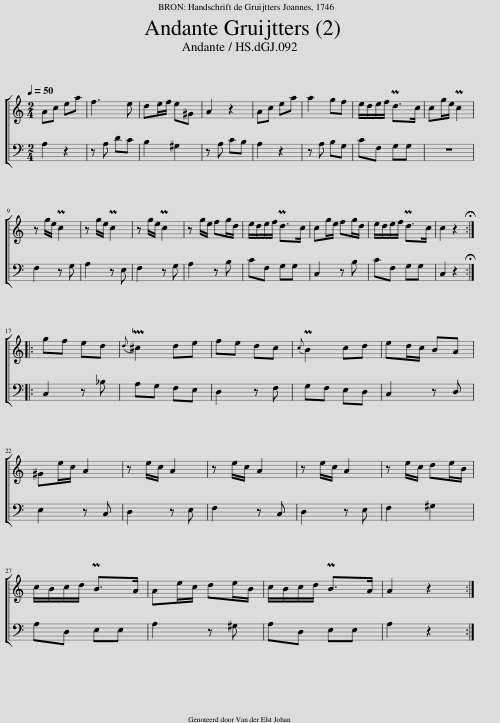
X:1
%%score [ 1 2 ]
L:1/8
Q:1/4=50
M:2/4
I:linebreak $
K:C
V:1 treble
V:2 bass
V:1
 Ac ea | f3 e | de/f/ e^G | A2 z2 | Ac ea | %5
 a2 gf | e/d/e/f/ Pd>c | cg/e/ Pc2 |$ z g/e/ Pc2 | z g/e/ Pc2 | %10
 z g/e/ Pc2 | z g/e/ fg/d/ | e/d/e/f/ Pd>c | cg/e/ fg/d/ | e/d/e/f/ Pd>c | %15
 c2 z2 ::$ gf ed |{d} P^c2 de | fe dc |{c} PB2 cd | %20
 ed/c/ BA |$ ^Ge/c/ A2 | z e/c/ A2 | z e/c/ A2 | z e/c/ A2 | %25
 z e/c/ de/B/ |$ c/B/c/d/ PB>A | Ae/c/ de/B/ | c/B/c/d/ PB>A | A2 z2 :| %30
V:2
 A,2 z2 | z A, DC | B,2 ^G,2 | z A, CB, | A,2 z2 | %5
 z A, B,G, | CF, G,G, | z4 |$ F,2 z G, | A,2 z E, | %10
 F,2 z G, | A,2 z B, | CF, G,G, | C,2 z B, | CF, G,G, | %15
 C,2 z2 ::$ C,2 z _B, | A,G, F,E, | D,2 z F, | G,F, E,D, | %20
 C,2 z D, |$ E,2 z C, | D,2 z E, | F,2 z C, | D,2 z E, | %25
 F,2 ^G,2 |$ A,D, E,E, | A,2 z ^G, | A,D, E,E, | A,2 z2 :| %30
